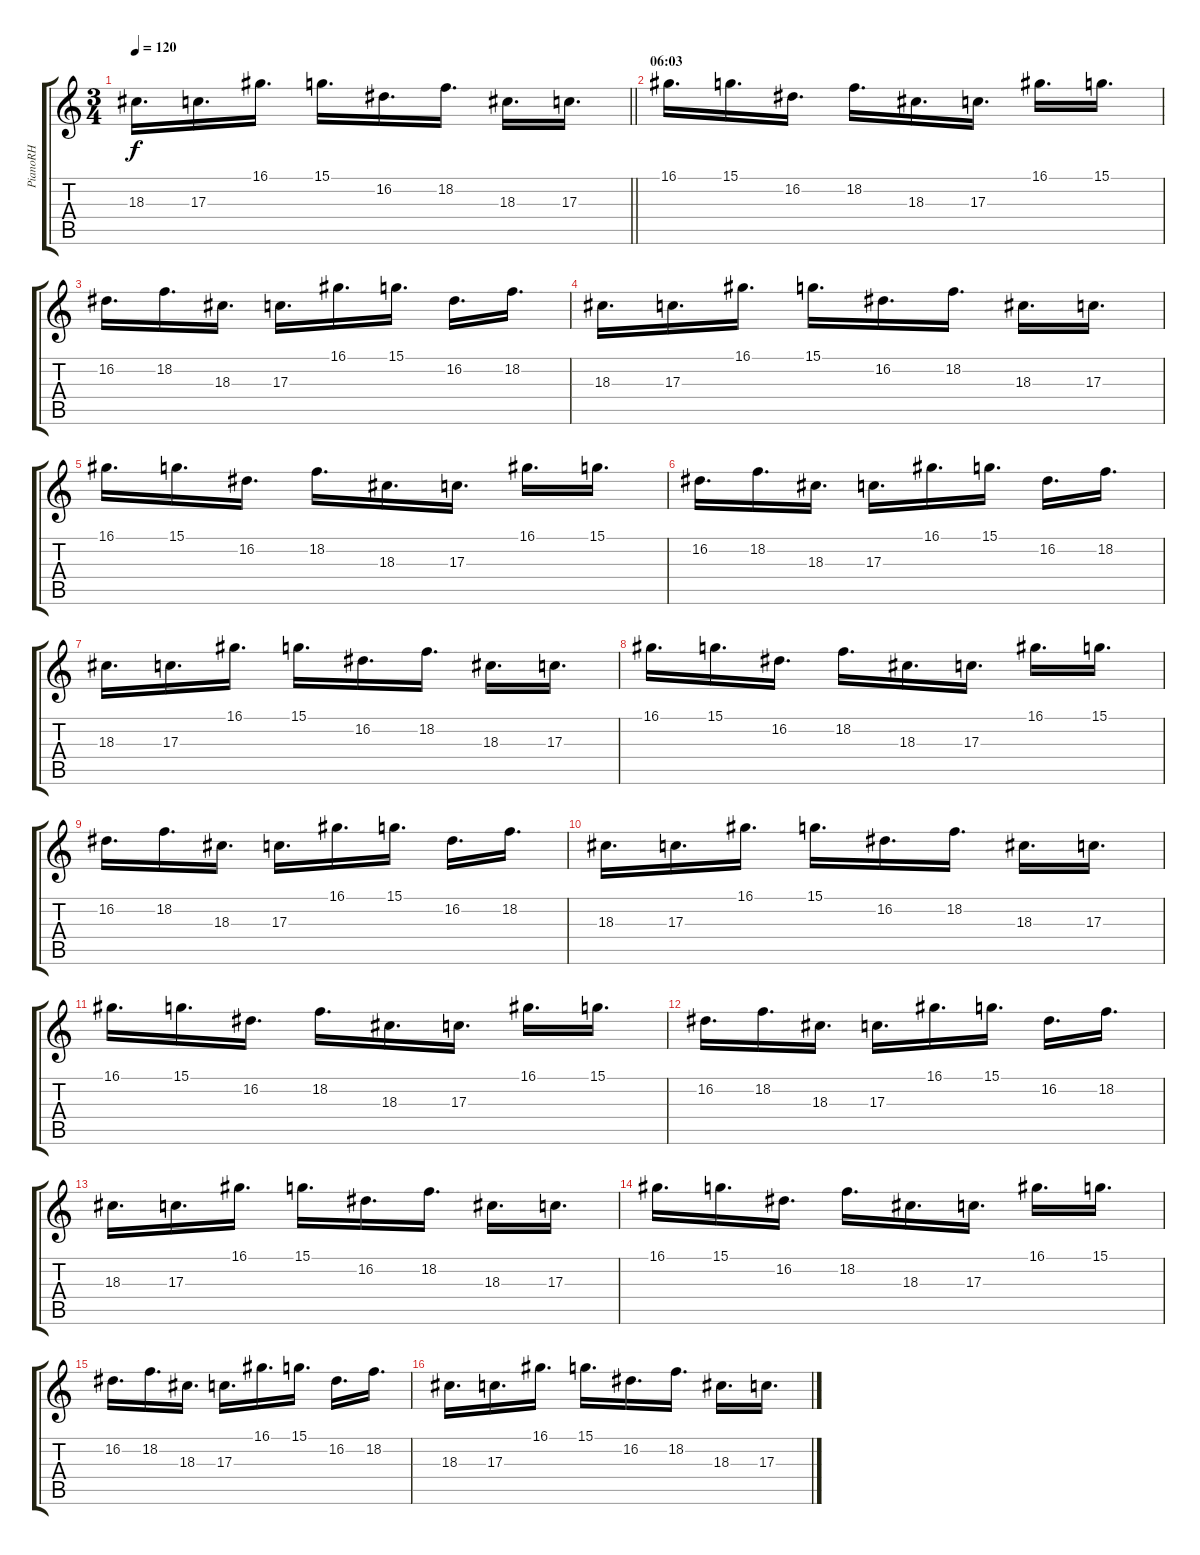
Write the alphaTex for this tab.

\track ("PianoRH" "PianoRH") {instrument brightacousticpiano}
\staff {score tabs}
\tuning (E4 B3 G3 D3 A2 E2) {hide}
\ts (3 4)
\tempo 120
\clef g2
\barLineRight lightlight
\ks c
18.3.16{d dy f} 17.3.16{d} 16.1.16{d} 15.1.16{d} 16.2.16{d} 18.2.16{d} 18.3.16{d} 17.3.16{d} |
\section ("" "06:03")
16.1.16{d} 15.1.16{d} 16.2.16{d} 18.2.16{d} 18.3.16{d} 17.3.16{d} 16.1.16{d} 15.1.16{d} |
16.2.16{d} 18.2.16{d} 18.3.16{d} 17.3.16{d} 16.1.16{d} 15.1.16{d} 16.2.16{d} 18.2.16{d} |
18.3.16{d} 17.3.16{d} 16.1.16{d} 15.1.16{d} 16.2.16{d} 18.2.16{d} 18.3.16{d} 17.3.16{d} |
16.1.16{d} 15.1.16{d} 16.2.16{d} 18.2.16{d} 18.3.16{d} 17.3.16{d} 16.1.16{d} 15.1.16{d} |
16.2.16{d} 18.2.16{d} 18.3.16{d} 17.3.16{d} 16.1.16{d} 15.1.16{d} 16.2.16{d} 18.2.16{d} |
18.3.16{d} 17.3.16{d} 16.1.16{d} 15.1.16{d} 16.2.16{d} 18.2.16{d} 18.3.16{d} 17.3.16{d} |
16.1.16{d} 15.1.16{d} 16.2.16{d} 18.2.16{d} 18.3.16{d} 17.3.16{d} 16.1.16{d} 15.1.16{d} |
16.2.16{d} 18.2.16{d} 18.3.16{d} 17.3.16{d} 16.1.16{d} 15.1.16{d} 16.2.16{d} 18.2.16{d} |
18.3.16{d} 17.3.16{d} 16.1.16{d} 15.1.16{d} 16.2.16{d} 18.2.16{d} 18.3.16{d} 17.3.16{d} |
16.1.16{d} 15.1.16{d} 16.2.16{d} 18.2.16{d} 18.3.16{d} 17.3.16{d} 16.1.16{d} 15.1.16{d} |
16.2.16{d} 18.2.16{d} 18.3.16{d} 17.3.16{d} 16.1.16{d} 15.1.16{d} 16.2.16{d} 18.2.16{d} |
18.3.16{d} 17.3.16{d} 16.1.16{d} 15.1.16{d} 16.2.16{d} 18.2.16{d} 18.3.16{d} 17.3.16{d} |
16.1.16{d} 15.1.16{d} 16.2.16{d} 18.2.16{d} 18.3.16{d} 17.3.16{d} 16.1.16{d} 15.1.16{d} |
16.2.16{d} 18.2.16{d} 18.3.16{d} 17.3.16{d} 16.1.16{d} 15.1.16{d} 16.2.16{d} 18.2.16{d} |
18.3.16{d} 17.3.16{d} 16.1.16{d} 15.1.16{d} 16.2.16{d} 18.2.16{d} 18.3.16{d} 17.3.16{d}
